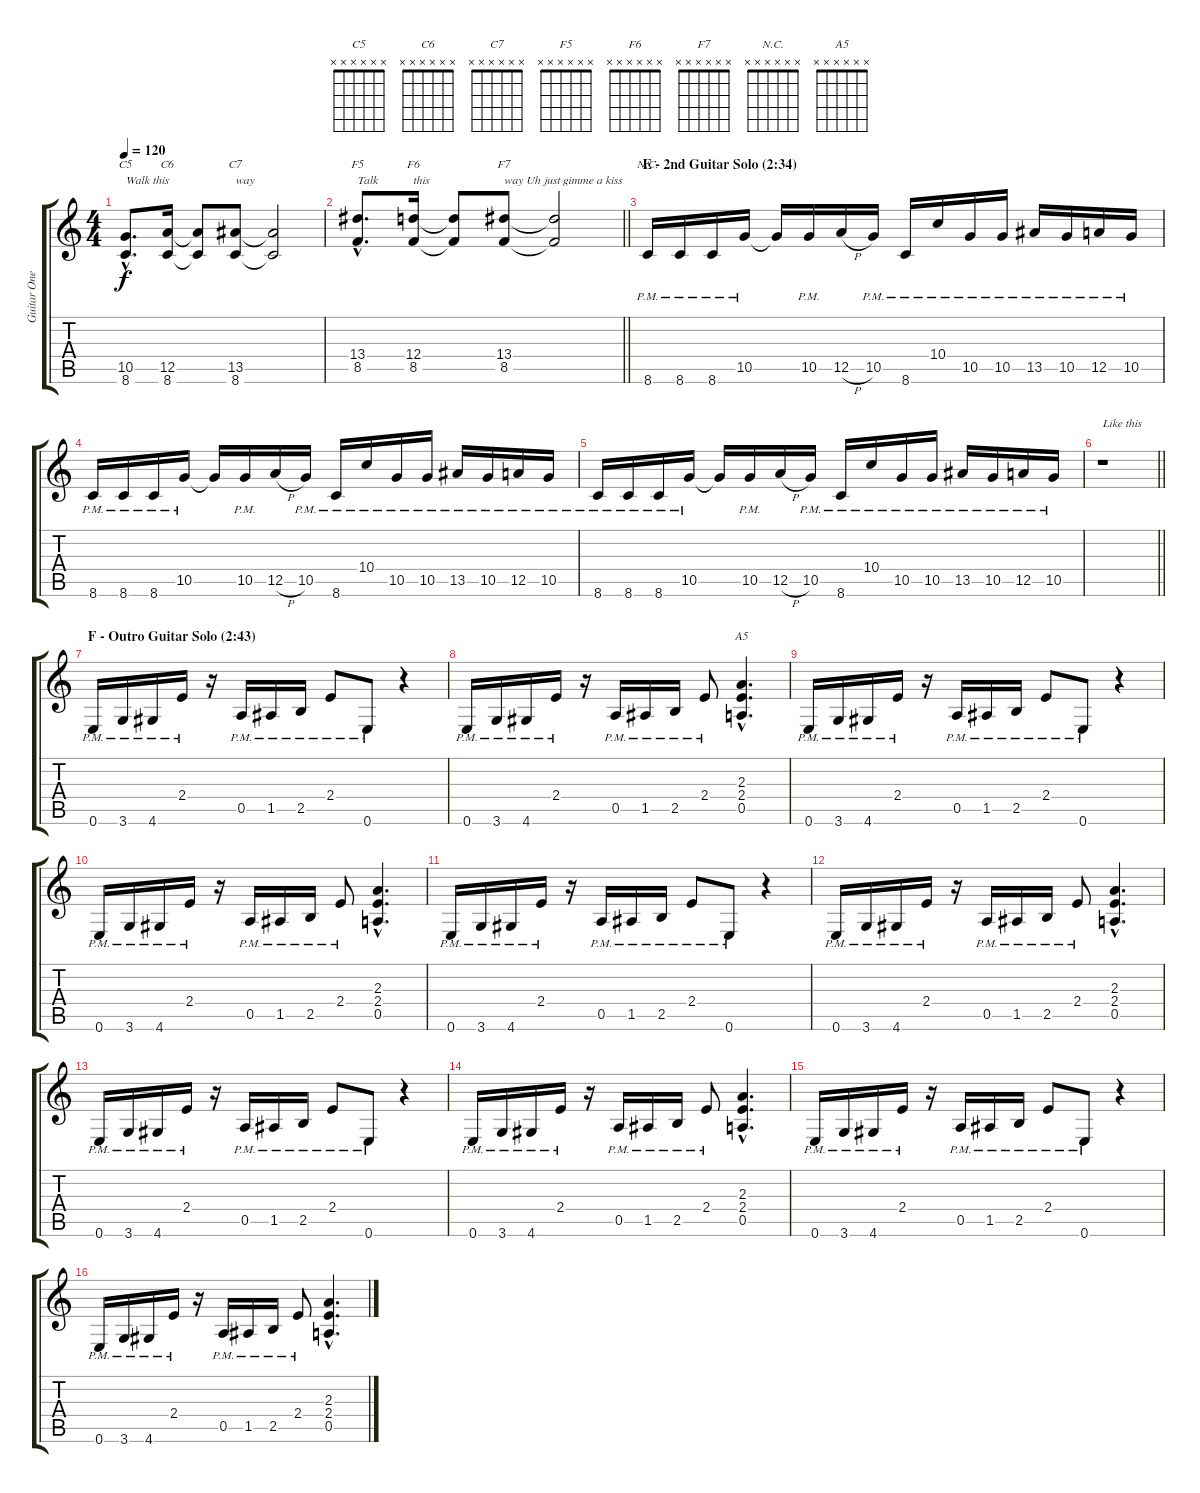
\track ("Guitar One" "Guitar One") {instrument distortionguitar}
\staff {score tabs}
\tuning (E4 B3 G3 D3 A2 E2) {hide}
\chord ("C5" x x x x x x) {firstfret 0}
\chord ("C6" x x x x x x) {firstfret 0}
\chord ("C7" x x x x x x) {firstfret 0}
\chord ("F5" x x x x x x) {firstfret 0}
\chord ("F6" x x x x x x) {firstfret 0}
\chord ("F7" x x x x x x) {firstfret 0}
\chord ("N.C." x x x x x x) {firstfret 0}
\chord ("A5" x x x x x x) {firstfret 0}
\ts (4 4)
\tempo 120
\clef g2
\ks c
(10.5{hac} 8.6{hac}).8{d ch "C5" txt "Walk this" dy f} (12.5 8.6).16{ch "C6"} (12.5{t} 8.6{t}).8 (13.5 8.6).8{ch "C7" txt "way"} (13.5{t} 8.6{t}).2 |
\barLineRight lightlight
(13.4{hac} 8.5{hac}).8{d ch "F5" txt "Talk"} (12.4 8.5).16{ch "F6" txt "this"} (12.4{t} 8.5{t}).8 (13.4 8.5).8{ch "F7" txt "way Uh just gimme a kiss"} (13.4{t} 8.5{t}).2 |
\section ("" "E - 2nd Guitar Solo (2:34)")
8.6{pm}.16{ch "N.C."} 8.6{pm}.16 8.6{pm}.16 10.5{pm}.16 10.5{t}.16 10.5{pm}.16 12.5{h}.16 10.5{pm}.16 8.6{pm}.16 10.4{pm}.16 10.5{pm}.16 10.5{pm}.16 13.5{pm}.16 10.5{pm}.16 12.5{pm}.16 10.5{pm}.16 |
8.6{pm}.16 8.6{pm}.16 8.6{pm}.16 10.5{pm}.16 10.5{t}.16 10.5{pm}.16 12.5{h}.16 10.5{pm}.16 8.6{pm}.16 10.4{pm}.16 10.5{pm}.16 10.5{pm}.16 13.5{pm}.16 10.5{pm}.16 12.5{pm}.16 10.5{pm}.16 |
8.6{pm}.16 8.6{pm}.16 8.6{pm}.16 10.5{pm}.16 10.5{t}.16 10.5{pm}.16 12.5{h}.16 10.5{pm}.16 8.6{pm}.16 10.4{pm}.16 10.5{pm}.16 10.5{pm}.16 13.5{pm}.16 10.5{pm}.16 12.5{pm}.16 10.5{pm}.16 |
\barLineRight lightlight
r.1{txt "Like this"} |
\section ("" "F - Outro Guitar Solo (2:43)")
0.6{pm}.16 3.6{pm}.16 4.6{pm}.16 2.4{pm}.16 r.16 0.5{pm}.16 1.5{pm}.16 2.5{pm}.16 2.4{pm}.8 0.6{pm}.8 r.4 |
0.6{pm}.16 3.6{pm}.16 4.6{pm}.16 2.4{pm}.16 r.16 0.5{pm}.16 1.5{pm}.16 2.5{pm}.16 2.4{pm}.8 (2.3{hac} 2.4{hac} 0.5{hac}).4{d ch "A5"} |
0.6{pm}.16 3.6{pm}.16 4.6{pm}.16 2.4{pm}.16 r.16 0.5{pm}.16 1.5{pm}.16 2.5{pm}.16 2.4{pm}.8 0.6{pm}.8 r.4 |
0.6{pm}.16 3.6{pm}.16 4.6{pm}.16 2.4{pm}.16 r.16 0.5{pm}.16 1.5{pm}.16 2.5{pm}.16 2.4{pm}.8 (2.3{hac} 2.4{hac} 0.5{hac}).4{d} |
0.6{pm}.16 3.6{pm}.16 4.6{pm}.16 2.4{pm}.16 r.16 0.5{pm}.16 1.5{pm}.16 2.5{pm}.16 2.4{pm}.8 0.6{pm}.8 r.4 |
0.6{pm}.16 3.6{pm}.16 4.6{pm}.16 2.4{pm}.16 r.16 0.5{pm}.16 1.5{pm}.16 2.5{pm}.16 2.4{pm}.8 (2.3{hac} 2.4{hac} 0.5{hac}).4{d} |
0.6{pm}.16 3.6{pm}.16 4.6{pm}.16 2.4{pm}.16 r.16 0.5{pm}.16 1.5{pm}.16 2.5{pm}.16 2.4{pm}.8 0.6{pm}.8 r.4 |
0.6{pm}.16 3.6{pm}.16 4.6{pm}.16 2.4{pm}.16 r.16 0.5{pm}.16 1.5{pm}.16 2.5{pm}.16 2.4{pm}.8 (2.3{hac} 2.4{hac} 0.5{hac}).4{d} |
0.6{pm}.16 3.6{pm}.16 4.6{pm}.16 2.4{pm}.16 r.16 0.5{pm}.16 1.5{pm}.16 2.5{pm}.16 2.4{pm}.8 0.6{pm}.8 r.4 |
0.6{pm}.16 3.6{pm}.16 4.6{pm}.16 2.4{pm}.16 r.16 0.5{pm}.16 1.5{pm}.16 2.5{pm}.16 2.4{pm}.8 (2.3{hac} 2.4{hac} 0.5{hac}).4{d}
